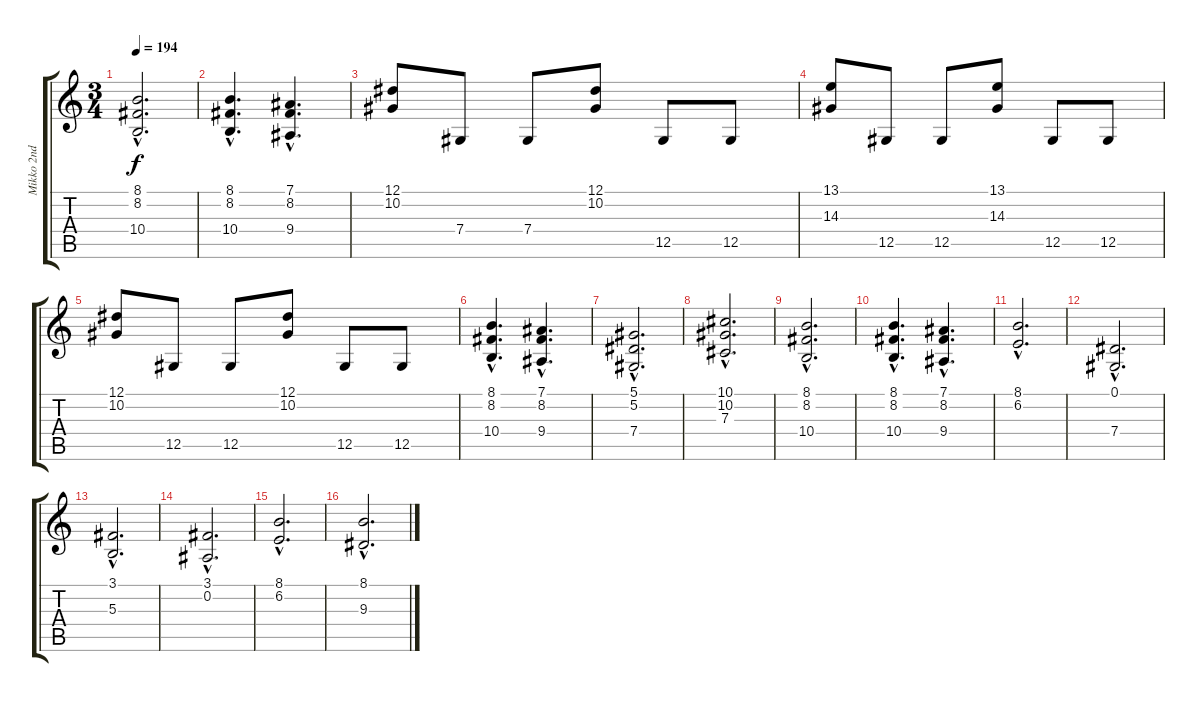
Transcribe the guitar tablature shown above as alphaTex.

\track ("Mikko 2nd Keys" "Mikko 2nd ") {instrument stringensemble1}
\staff {score tabs}
\tuning (Eb4 Bb3 Gb3 Db3 Ab2 Eb2) {hide}
\ts (3 4)
\tempo 194
\clef g2
\ks c
(8.1{hac} 8.2{hac} 10.4{hac}).2{d dy f} |
(8.1{hac} 8.2{hac} 10.4{hac}).4{d} (7.1{hac} 8.2{hac} 9.4{hac}).4{d} |
(12.1 10.2).8 7.4.8 7.4.8 (12.1 10.2).8 12.5.8 12.5.8 |
(13.1 14.3).8 12.5.8 12.5.8 (13.1 14.3).8 12.5.8 12.5.8 |
(12.1 10.2).8 12.5.8 12.5.8 (12.1 10.2).8 12.5.8 12.5.8 |
(8.1{hac} 8.2{hac} 10.4{hac}).4{d} (7.1{hac} 8.2{hac} 9.4{hac}).4{d} |
(5.1{hac} 5.2{hac} 7.4{hac}).2{d} |
(10.1{hac} 10.2{hac} 7.3{hac}).2{d} |
(8.1{hac} 8.2{hac} 10.4{hac}).2{d} |
(8.1{hac} 8.2{hac} 10.4{hac}).4{d} (7.1{hac} 8.2{hac} 9.4{hac}).4{d} |
(8.1{hac} 6.2{hac}).2{d} |
(0.1{hac} 7.4{hac}).2{d} |
(3.1{hac} 5.3{hac}).2{d} |
(3.1{hac} 0.2{hac}).2{d} |
(8.1{hac} 6.2{hac}).2{d} |
(8.1{hac} 9.3{hac}).2{d}
